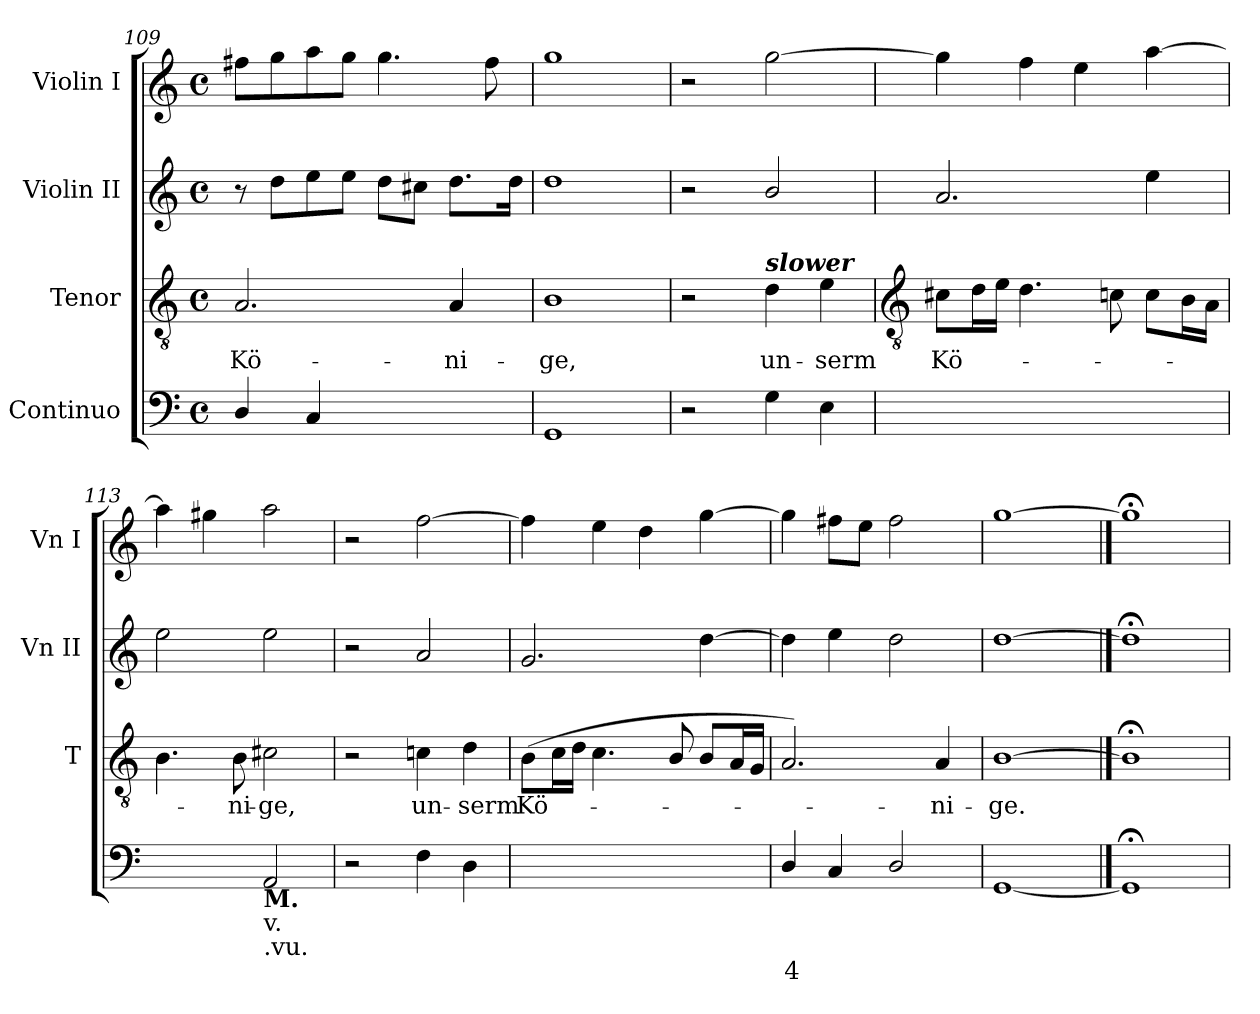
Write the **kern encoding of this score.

**kern	**text	**text	**kern	**text	**kern	**kern
*part4	*part4	*part4	*part3	*part3	*part2	*part1
*staff4	*staff4	*staff4	*staff3	*staff3	*staff2	*staff1
*I"Continuo	*	*	*I"Tenor	*	*I"Violin II	*I"Violin I
*	*	*	*I'T	*	*I'Vn II	*I'Vn I
*clefF4	*	*	*clefGv2	*	*clefG2	*clefG2
*k[]	*	*	*k[]	*	*k[]	*k[]
*C:	*	*	*C:	*	*C:	*C:
*M4/4	*	*	*M4/4	*	*M4/4	*M4/4
*met(c)	*	*	*met(c)	*	*met(c)	*met(c)
=109	=109	=109	=109	=109	=109	=109
!	!	!	!	!LO:LY:b	!	!
4D/	.	.	2.A	Kö-	8r	8ff#XL
.	.	.	.	.	8ddL	8gg
4C	.	.	.	.	8ee	8aa
.	.	.	.	.	8eeJ	8ggJ
!	!LO:LY:b	!	!	!	!	!
[4Dyy	4	.	.	.	8ddL	4.gg
.	.	.	.	.	8cc#XJ	.
!	!	!	!	!LO:LY:b	!	!
4Dyy]	.	.	4A	-ni-	8.ddL	.
.	.	.	.	.	.	8ff#
.	.	.	.	.	16ddJ	.
=110	=110	=110	=110	=110	=110	=110
!	!	!	!	!LO:LY:b	!	!
1GG	.	.	1B	-ge,	1dd	1gg
=111	=111	=111	=111	=111	=111	=111
2r	.	.	2r	.	2r	2r
!	!	!	!LO:TX:a:Bi:t=slower	!	!	!
!	!	!	!	!LO:LY:b	!	!
4G	.	.	4d	un-	2b/	[2gg
!	!	!	!	!LO:LY:b	!	!
4E	.	.	4e	-serm	.	.
!!LO:LB:g=z
=112	=112	=112	=112	=112	=112	=112
*	*	*	*clefGv2	*	*	*
!	!LO:LY:b	!	!	!LO:LY:b	!	!
[4Ayy	7	.	8c#XL	Kö-	2.a	4gg]
.	.	.	16dL	.	.	.
.	.	.	16eJJ	.	.	.
!	!LO:LY:b	!LO:LY:b	!	!	!	!
4Ayy_	6	4	4.d	.	.	4ff
!	!	!LO:LY:b	!	!	!	!
4Ayy_	.	4	.	.	.	4ee
.	.	.	8cn	.	.	.
!	!	!LO:LY:b	!	!	!	!
4Ayy]	.	3	8cL	.	4ee	[4aa
.	.	.	16BL	.	.	.
.	.	.	16AJJ	.	.	.
=113	=113	=113	=113	=113	=113	=113
!	!LO:LY:b	!	!	!	!	!
[4Eyy	4	.	4.B	.	2ee	4aa]
4Eyy]	.	.	.	.	.	4gg#X
!	!	!	!	!LO:LY:b	!	!
.	.	.	8B	ni-	.	.
!LO:TX:b:B:t=M.	!	!	!	!	!	!
!LO:TX:b:t=v.	!	!	!	!	!	!
!LO:TX:b:t=.vu.	!	!	!	!	!	!
!	!	!	!	!LO:LY:b	!	!
2AA	.	.	2c#X	-ge,	2ee	2aa
=114	=114	=114	=114	=114	=114	=114
2r	.	.	2r	.	2r	2r
!	!	!	!	!LO:LY:b	!	!
4F	.	.	4cn	un-	2a	[2ff
!	!	!	!	!LO:LY:b	!	!
4D	.	.	4d	-serm	.	.
=115	=115	=115	=115	=115	=115	=115
!	!LO:LY:b	!LO:LY:b	!	!LO:LY:b	!	!
[4Gyy	7	3	(>8BL	Kö-	2.g	4ff]
.	.	.	16cL	.	.	.
.	.	.	16dJJ	.	.	.
!	!LO:LY:b	!LO:LY:b	!	!	!	!
4Gyy_	6	4	4.c	.	.	4ee
!	!	!LO:LY:b	!	!	!	!
4Gyy_	.	4	.	.	.	4dd
.	.	.	8B/	.	.	.
!	!	!LO:LY:b	!	!	!	!
4Gyy]	.	3	8BL	.	[4dd	[4gg
.	.	.	16AL	.	.	.
.	.	.	16GJJ	.	.	.
=116	=116	=116	=116	=116	=116	=116
!	!LO:LY:b	!	!	!	!	!
4D/	4	.	2.A)	.	4dd]	4gg]
4C	.	.	.	.	4ee	8ff#XL
.	.	.	.	.	.	8eeJ
2D/	.	.	.	.	2dd	2ff#
!	!	!	!	!LO:LY:b	!	!
.	.	.	4A	ni-	.	.
=117	=117	=117	=117	=117	=117	=117
!	!	!	!	!LO:LY:b	!	!
[1GG	.	.	[1B	-ge.	[1dd	[1gg
==118	==118	==118	==118	==118	==118	==118
1GG;<]	.	.	1B;<]	.	1dd;<]	1gg;<]
=	=	=	=	=	=	=
*-	*-	*-	*-	*-	*-	*-
